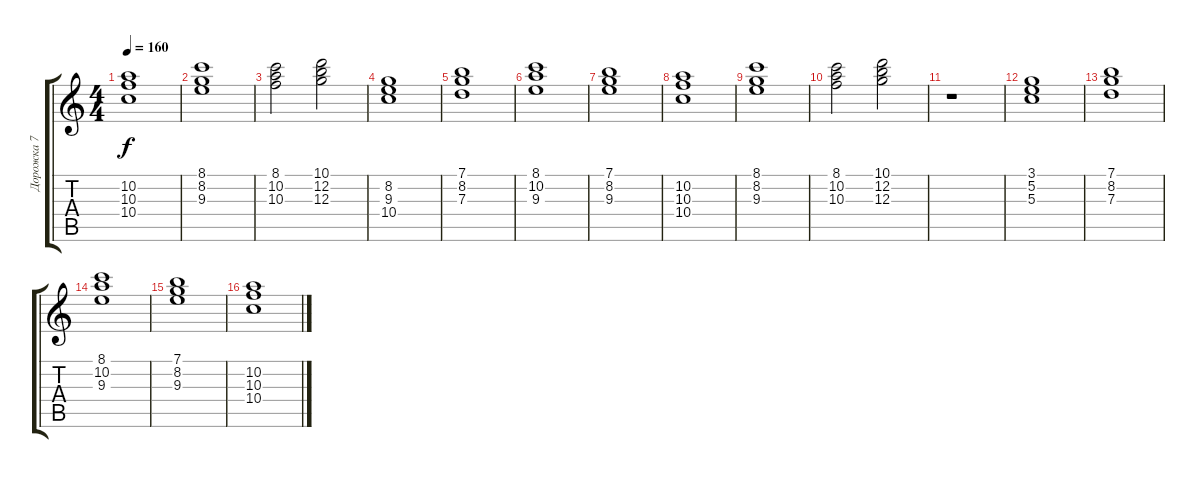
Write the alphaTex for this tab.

\track ("Дорожка 7" "Дорожка 7") {instrument acousticguitarsteel}
\staff {score tabs}
\tuning (E4 B3 G3 D3 A2 E2) {hide}
\ts (4 4)
\tempo 160
\clef g2
\ks c
(10.2 10.3 10.4).1{dy f} |
(8.1 8.2 9.3).1 |
(8.1 10.2 10.3).2 (10.1 12.2 12.3).2 |
(8.2 9.3 10.4).1 |
(7.1 8.2 7.3).1 |
(8.1 10.2 9.3).1 |
(7.1 8.2 9.3).1 |
(10.2 10.3 10.4).1 |
(8.1 8.2 9.3).1 |
(8.1 10.2 10.3).2 (10.1 12.2 12.3).2 |
r.1 |
(3.1 5.2 5.3).1 |
(7.1 8.2 7.3).1 |
(8.1 10.2 9.3).1 |
(7.1 8.2 9.3).1 |
(10.2 10.3 10.4).1
